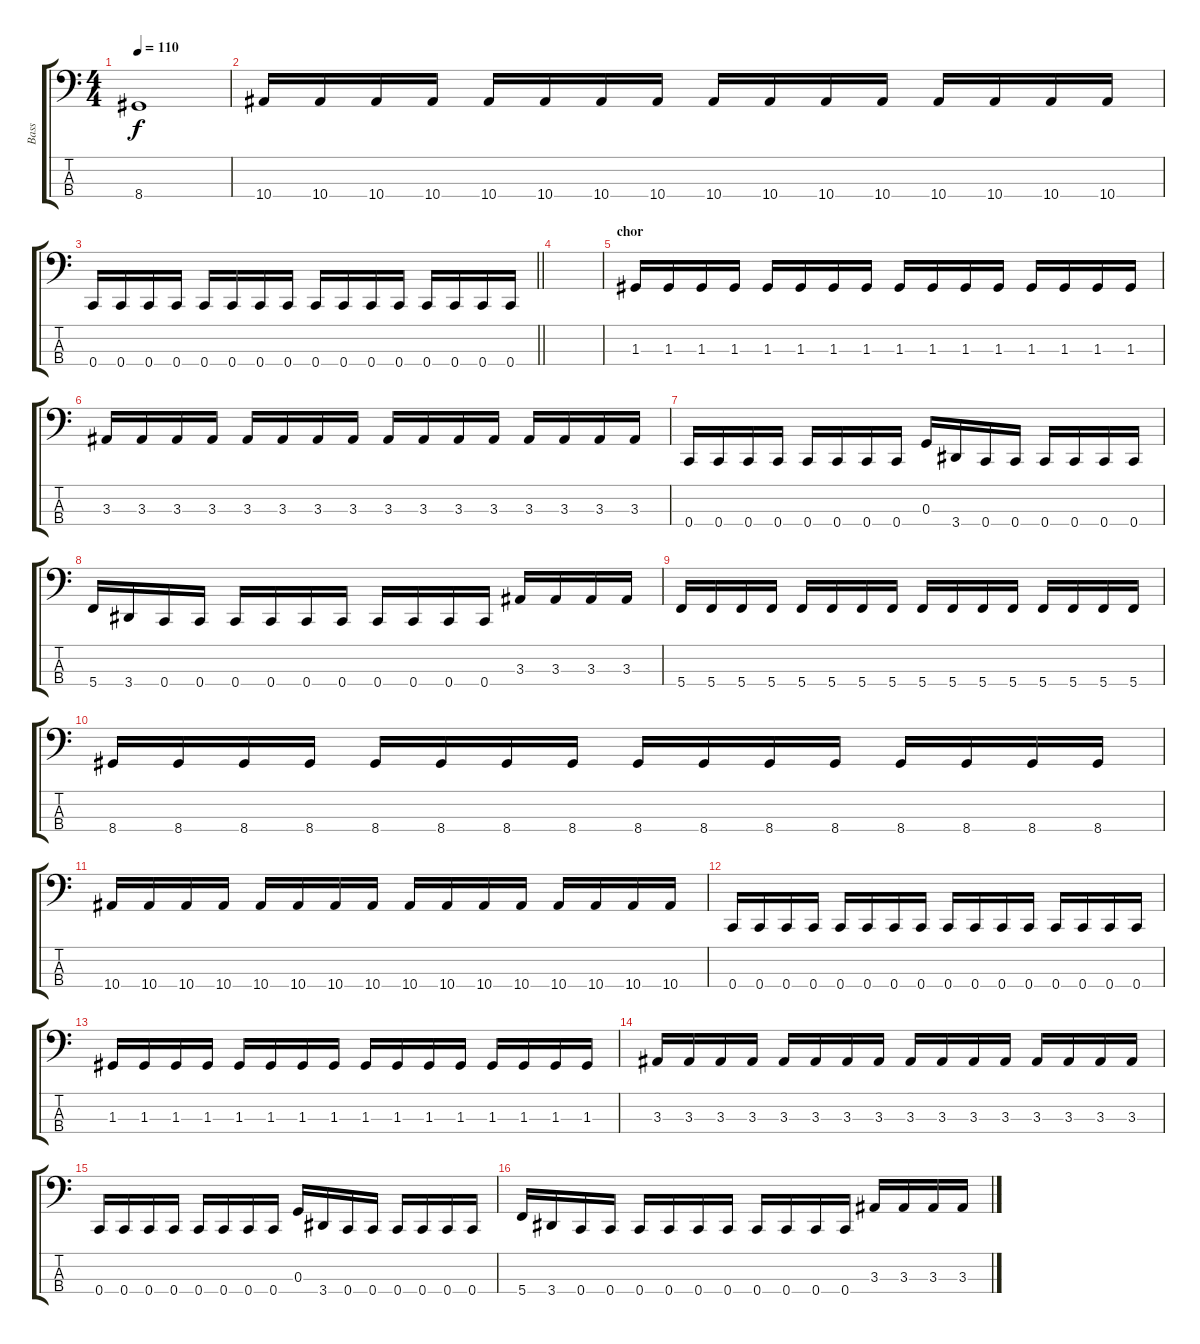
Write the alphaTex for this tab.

\track ("Bass" "Bass") {instrument electricbasspick}
\staff {score tabs}
\tuning (F2 C2 G1 C1) {hide}
\ts (4 4)
\tempo 110
\clef f4
\ks c
8.4.1{dy f} |
10.4.16 10.4.16 10.4.16 10.4.16 10.4.16 10.4.16 10.4.16 10.4.16 10.4.16 10.4.16 10.4.16 10.4.16 10.4.16 10.4.16 10.4.16 10.4.16 |
\barLineRight lightlight
0.4.16 0.4.16 0.4.16 0.4.16 0.4.16 0.4.16 0.4.16 0.4.16 0.4.16 0.4.16 0.4.16 0.4.16 0.4.16 0.4.16 0.4.16 0.4.16 |
|
\section ("" "chor")
1.3.16 1.3.16 1.3.16 1.3.16 1.3.16 1.3.16 1.3.16 1.3.16 1.3.16 1.3.16 1.3.16 1.3.16 1.3.16 1.3.16 1.3.16 1.3.16 |
3.3.16 3.3.16 3.3.16 3.3.16 3.3.16 3.3.16 3.3.16 3.3.16 3.3.16 3.3.16 3.3.16 3.3.16 3.3.16 3.3.16 3.3.16 3.3.16 |
0.4.16 0.4.16 0.4.16 0.4.16 0.4.16 0.4.16 0.4.16 0.4.16 0.3.16 3.4.16 0.4.16 0.4.16 0.4.16 0.4.16 0.4.16 0.4.16 |
5.4.16 3.4.16 0.4.16 0.4.16 0.4.16 0.4.16 0.4.16 0.4.16 0.4.16 0.4.16 0.4.16 0.4.16 3.3.16 3.3.16 3.3.16 3.3.16 |
5.4.16 5.4.16 5.4.16 5.4.16 5.4.16 5.4.16 5.4.16 5.4.16 5.4.16 5.4.16 5.4.16 5.4.16 5.4.16 5.4.16 5.4.16 5.4.16 |
8.4.16 8.4.16 8.4.16 8.4.16 8.4.16 8.4.16 8.4.16 8.4.16 8.4.16 8.4.16 8.4.16 8.4.16 8.4.16 8.4.16 8.4.16 8.4.16 |
10.4.16 10.4.16 10.4.16 10.4.16 10.4.16 10.4.16 10.4.16 10.4.16 10.4.16 10.4.16 10.4.16 10.4.16 10.4.16 10.4.16 10.4.16 10.4.16 |
0.4.16 0.4.16 0.4.16 0.4.16 0.4.16 0.4.16 0.4.16 0.4.16 0.4.16 0.4.16 0.4.16 0.4.16 0.4.16 0.4.16 0.4.16 0.4.16 |
1.3.16 1.3.16 1.3.16 1.3.16 1.3.16 1.3.16 1.3.16 1.3.16 1.3.16 1.3.16 1.3.16 1.3.16 1.3.16 1.3.16 1.3.16 1.3.16 |
3.3.16 3.3.16 3.3.16 3.3.16 3.3.16 3.3.16 3.3.16 3.3.16 3.3.16 3.3.16 3.3.16 3.3.16 3.3.16 3.3.16 3.3.16 3.3.16 |
0.4.16 0.4.16 0.4.16 0.4.16 0.4.16 0.4.16 0.4.16 0.4.16 0.3.16 3.4.16 0.4.16 0.4.16 0.4.16 0.4.16 0.4.16 0.4.16 |
5.4.16 3.4.16 0.4.16 0.4.16 0.4.16 0.4.16 0.4.16 0.4.16 0.4.16 0.4.16 0.4.16 0.4.16 3.3.16 3.3.16 3.3.16 3.3.16
